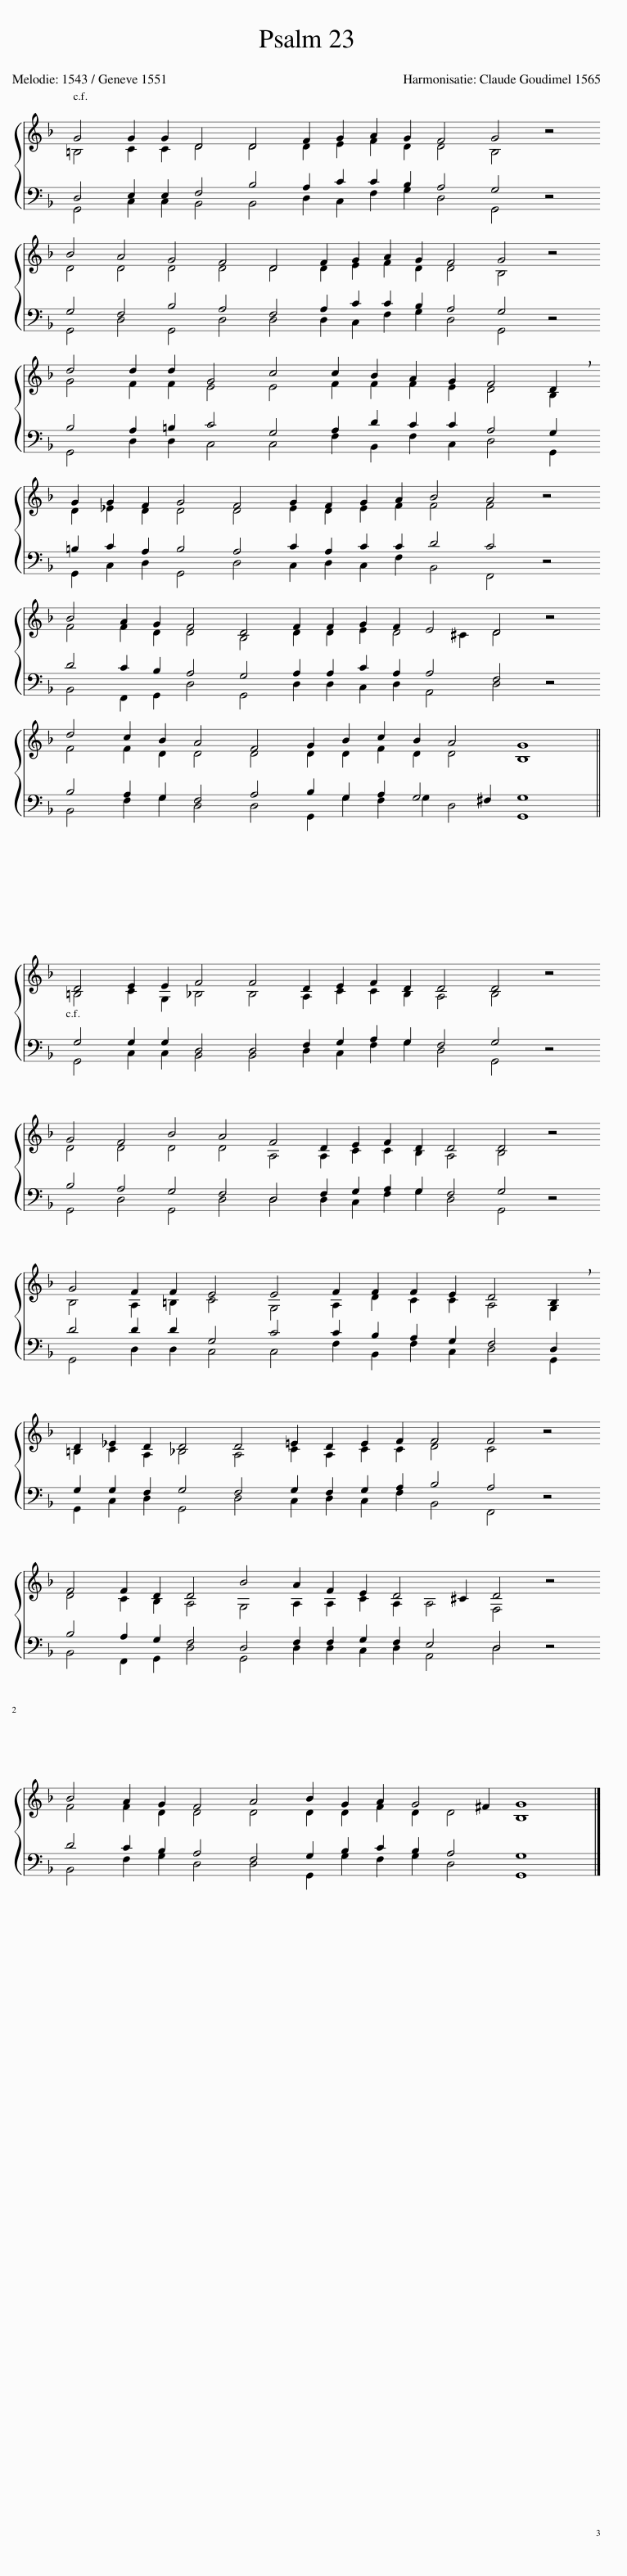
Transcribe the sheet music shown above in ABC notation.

X:1
%%score { ( 1 2 ) | ( 3 4 ) }
L:1/8
M:18/4
I:linebreak $
K:F
V:1 treble
V:2 treble
V:3 bass
V:4 bass
V:1
 G4 G2 G2 D4 D4 F2 G2 A2 G2 F4 G4 z4 |$ B4 A4 G4 F4 D4 F2 G2 A2 G2 F4 G4 z4 |$ d4 d2 d2 G4 c4 c2 B2 A2 G2 F4 !breath!D2 |$ G2 G2 F2 G4 F4 G2 F2 G2 A2 B4 A4 z4 |$ B4 A2 G2 F4 D4 F2 F2 G2 F2 E4 D4 z4 |$ %5
 d4 c2 B2 A4 F4 G2 B2 c2 B2 A4 G8 ||$ D4 E2 E2 F4 F4 D2 E2 F2 D2 D4 D4 z4 |$ G4 F4 B4 A4 F4 D2 E2 F2 D2 D4 D4 z4 |$ G4 F2 F2 E4 E4 F2 F2 F2 E2 D4 !breath!=B,2 |$ D2 _E2 D2 D4 D4 =E2 D2 E2 F2 F4 F4 z4 |$ %10
 F4 F2 D2 D4 B4 A2 F2 E2 D4 ^C2 D4 z4 |$ B4 A2 G2 F4 A4 B2 G2 A2 G4 ^F2 G8 |] %12
V:2
 =B,4 C2 C2 D4 D4 D2 E2 F2 D2 D4 B,4 x4 |$ D4 D4 D4 D4 D4 D2 E2 F2 D2 D4 B,4 x4 |$ G4 F2 F2 E4 E4 F2 F2 F2 E2 D4 B,2 |$ D2 _E2 D2 D4 D4 E2 D2 E2 F2 F4 F4 x4 |$ F4 F2 D2 D4 B,4 D2 D2 E2 D4 ^C2 D4 x4 |$ %5
 F4 F2 D2 D4 D4 D2 D2 F2 D2 D4 B,8 ||$ =B,4 C2 G,2 _B,4 B,4 A,2 C2 C2 B,2 A,4 B,4 x4 |$ D4 D4 D4 D4 A,4 A,2 C2 C2 B,2 A,4 B,4 x4 |$ B,4 A,2 =B,2 C4 G,4 A,2 D2 C2 C2 A,4 G,2 |$ =B,2 C2 A,2 _B,4 A,4 C2 A,2 C2 C2 D4 C4 x4 |$ %10
 D4 C2 B,2 A,4 G,4 A,2 A,2 C2 A,2 A,4 F,4 x4 |$ F4 F2 D2 D4 D4 D2 D2 F2 D2 D4 B,8 |] %12
V:3
 D,4 E,2 E,2 F,4 B,4 A,2 C2 C2 B,2 A,4 G,4 z4 |$ G,4 F,4 B,4 A,4 F,4 A,2 C2 C2 B,2 A,4 G,4 z4 |$ B,4 A,2 =B,2 C4 G,4 A,2 D2 C2 C2 A,4 G,2 |$ =B,2 C2 A,2 B,4 A,4 C2 A,2 C2 C2 D4 C4 z4 |$ D4 C2 B,2 A,4 G,4 A,2 A,2 C2 A,2 A,4 F,4 z4 |$ %5
 B,4 A,2 G,2 F,4 A,4 B,2 G,2 A,2 G,4 ^F,2 G,8 ||$ G,4 G,2 G,2 D,4 D,4 F,2 G,2 A,2 G,2 F,4 G,4 z4 |$ B,4 A,4 G,4 F,4 D,4 F,2 G,2 A,2 G,2 F,4 G,4 z4 |$ D4 D2 D2 G,4 C4 C2 B,2 A,2 G,2 F,4 D,2 |$ G,2 G,2 F,2 G,4 F,4 G,2 F,2 G,2 A,2 B,4 A,4 z4 |$ %10
 B,4 A,2 G,2 F,4 D,4 F,2 F,2 G,2 F,2 E,4 D,4 z4 |$ D4 C2 B,2 A,4 F,4 G,2 B,2 C2 B,2 A,4 G,8 |] %12
V:4
 G,,4 C,2 C,2 B,,4 B,,4 D,2 C,2 F,2 G,2 D,4 G,,4 x4 |$ G,,4 D,4 G,,4 D,4 D,4 D,2 C,2 F,2 G,2 D,4 G,,4 x4 |$ G,,4 D,2 D,2 C,4 C,4 F,2 B,,2 F,2 C,2 D,4 G,,2 |$ G,,2 C,2 D,2 G,,4 D,4 C,2 D,2 C,2 F,2 B,,4 F,,4 x4 |$ B,,4 F,,2 G,,2 D,4 G,,4 D,2 D,2 C,2 D,2 A,,4 D,4 x4 |$ %5
 B,,4 F,2 G,2 D,4 D,4 G,,2 G,2 F,2 G,2 D,4 G,,8 ||$ G,,4 C,2 C,2 B,,4 B,,4 D,2 C,2 F,2 G,2 D,4 G,,4 x4 |$ G,,4 D,4 G,,4 D,4 D,4 D,2 C,2 F,2 G,2 D,4 G,,4 x4 |$ G,,4 D,2 D,2 C,4 C,4 F,2 B,,2 F,2 C,2 D,4 G,,2 |$ G,,2 C,2 D,2 G,,4 D,4 C,2 D,2 C,2 F,2 B,,4 F,,4 x4 |$ %10
 B,,4 F,,2 G,,2 D,4 G,,4 D,2 D,2 C,2 D,2 A,,4 D,4 x4 |$ B,,4 F,2 G,2 D,4 D,4 G,,2 G,2 F,2 G,2 D,4 G,,8 |] %12
